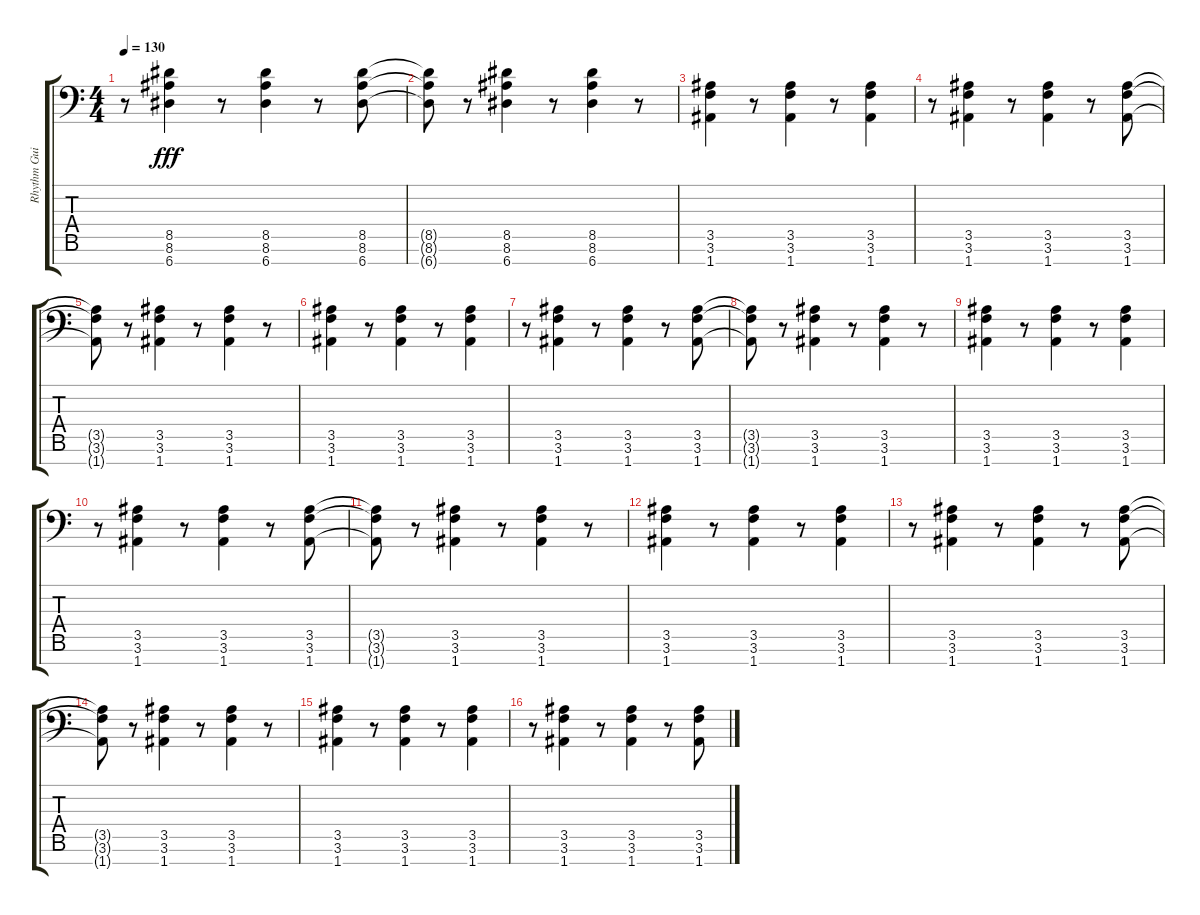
\track ("Rhythm Guitar 2" "Rhythm Gui") {instrument distortionguitar}
\staff {score tabs}
\tuning (D4 A3 F3 C3 G2 D2 A1) {hide}
\ts (4 4)
\tempo 130
\clef f4
\ks c
r.8{dy fff} (8.5 8.6 6.7).4 r.8 (8.5 8.6 6.7).4 r.8 (8.5 8.6 6.7).8 |
(8.5{t} 8.6{t} 6.7{t}).8 r.8 (8.5 8.6 6.7).4 r.8 (8.5 8.6 6.7).4 r.8 |
(3.5 3.6 1.7).4 r.8 (3.5 3.6 1.7).4 r.8 (3.5 3.6 1.7).4 |
r.8 (3.5 3.6 1.7).4 r.8 (3.5 3.6 1.7).4 r.8 (3.5 3.6 1.7).8 |
(3.5{t} 3.6{t} 1.7{t}).8 r.8 (3.5 3.6 1.7).4 r.8 (3.5 3.6 1.7).4 r.8 |
(3.5 3.6 1.7).4 r.8 (3.5 3.6 1.7).4 r.8 (3.5 3.6 1.7).4 |
r.8 (3.5 3.6 1.7).4 r.8 (3.5 3.6 1.7).4 r.8 (3.5 3.6 1.7).8 |
(3.5{t} 3.6{t} 1.7{t}).8 r.8 (3.5 3.6 1.7).4 r.8 (3.5 3.6 1.7).4 r.8 |
(3.5 3.6 1.7).4 r.8 (3.5 3.6 1.7).4 r.8 (3.5 3.6 1.7).4 |
r.8 (3.5 3.6 1.7).4 r.8 (3.5 3.6 1.7).4 r.8 (3.5 3.6 1.7).8 |
(3.5{t} 3.6{t} 1.7{t}).8 r.8 (3.5 3.6 1.7).4 r.8 (3.5 3.6 1.7).4 r.8 |
(3.5 3.6 1.7).4 r.8 (3.5 3.6 1.7).4 r.8 (3.5 3.6 1.7).4 |
r.8 (3.5 3.6 1.7).4 r.8 (3.5 3.6 1.7).4 r.8 (3.5 3.6 1.7).8 |
(3.5{t} 3.6{t} 1.7{t}).8 r.8 (3.5 3.6 1.7).4 r.8 (3.5 3.6 1.7).4 r.8 |
(3.5 3.6 1.7).4 r.8 (3.5 3.6 1.7).4 r.8 (3.5 3.6 1.7).4 |
r.8 (3.5 3.6 1.7).4 r.8 (3.5 3.6 1.7).4 r.8 (3.5 3.6 1.7).8
